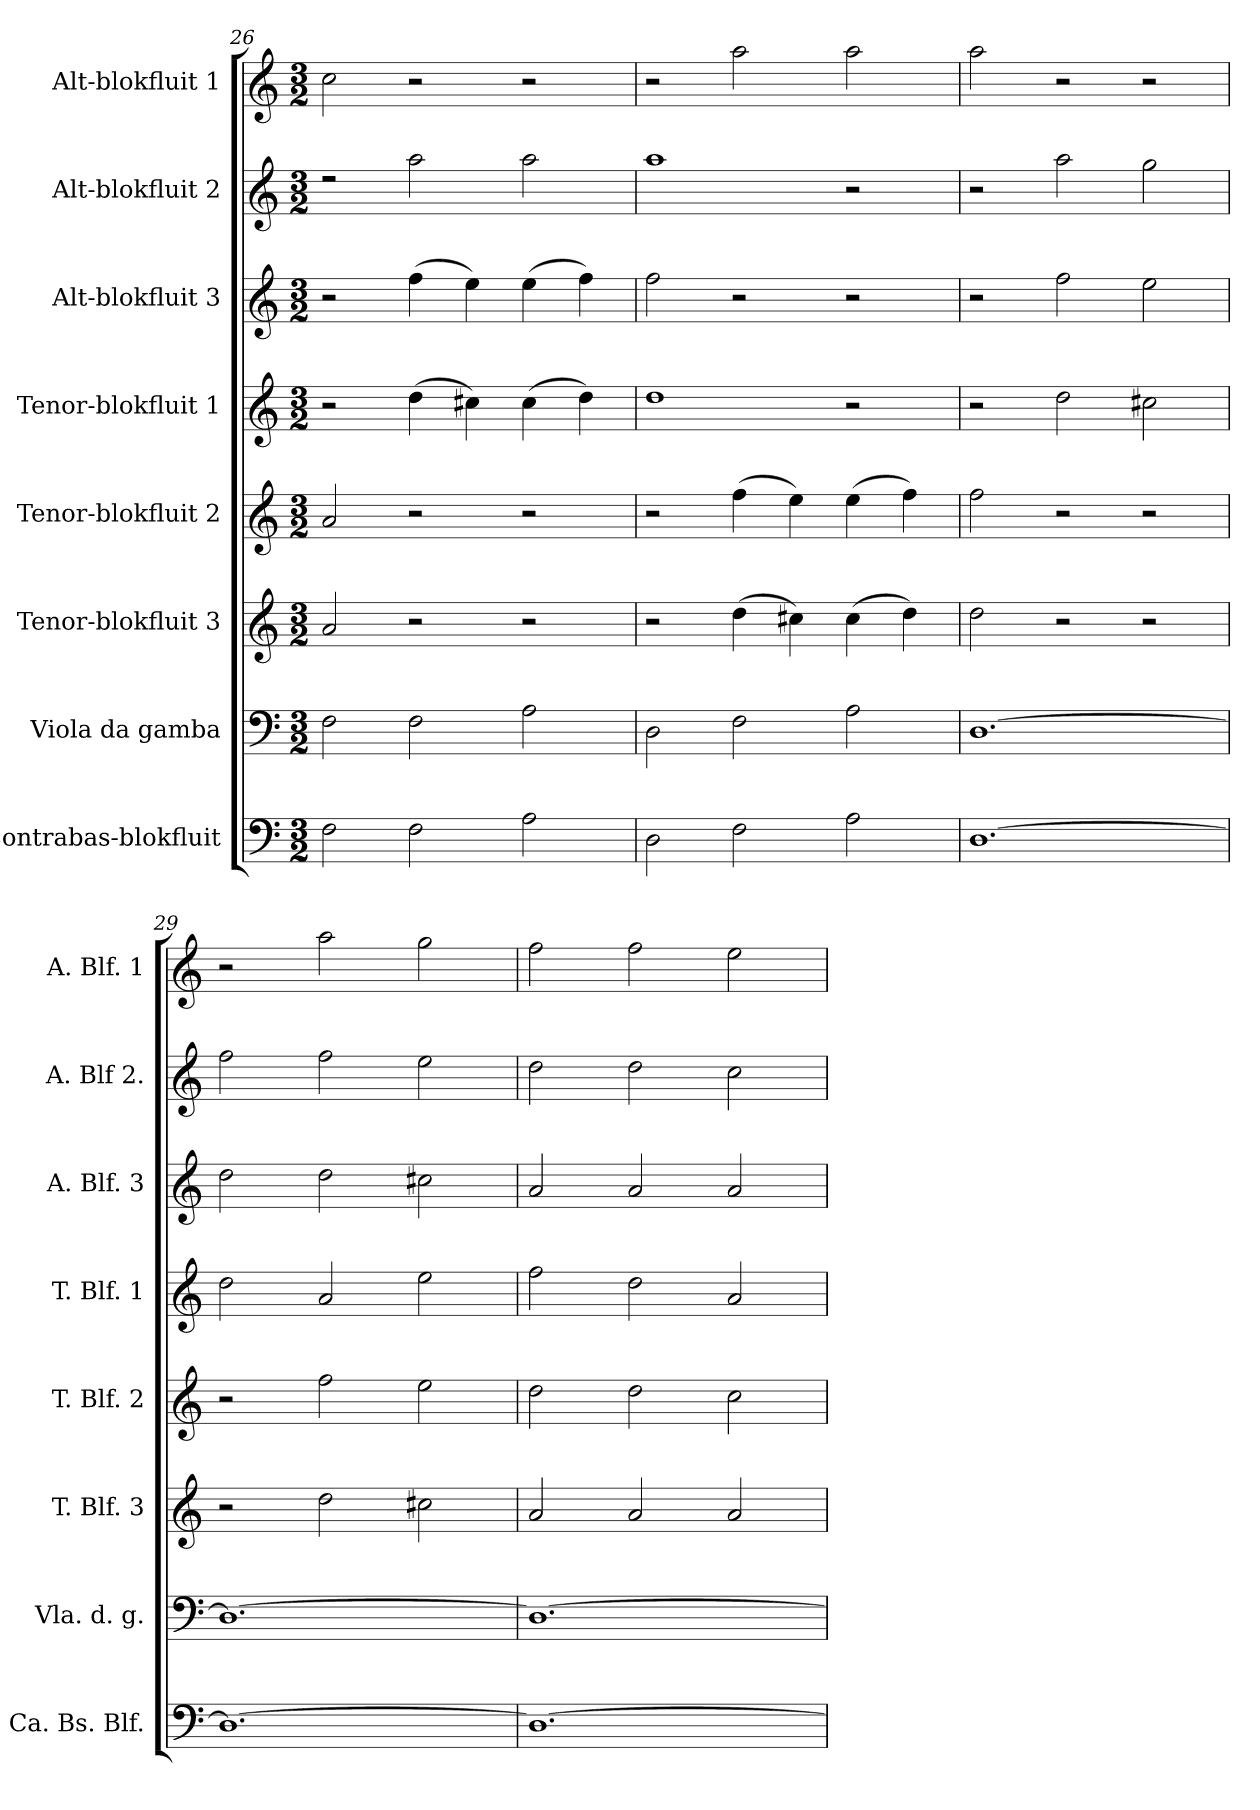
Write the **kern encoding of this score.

**kern	**kern	**kern	**kern	**kern	**kern	**kern	**kern
*part8	*part7	*part6	*part5	*part4	*part3	*part2	*part1
*staff8	*staff7	*staff6	*staff5	*staff4	*staff3	*staff2	*staff1
*I"Contrabas-blokfluit	*I"Viola da gamba	*I"Tenor-blokfluit 3	*I"Tenor-blokfluit 2	*I"Tenor-blokfluit 1	*I"Alt-blokfluit 3	*I"Alt-blokfluit 2	*I"Alt-blokfluit 1
*I'Ca. Bs. Blf.	*I'Vla. d. g.	*I'T. Blf. 3	*I'T. Blf. 2	*I'T. Blf. 1	*I'A. Blf. 3	*I'A. Blf 2.	*I'A. Blf. 1
*clefF4	*clefF4	*clefG2	*clefG2	*clefG2	*clefG2	*clefG2	*clefG2
*k[]	*k[]	*k[]	*k[]	*k[]	*k[]	*k[]	*k[]
*M3/2	*M3/2	*M3/2	*M3/2	*M3/2	*M3/2	*M3/2	*M3/2
=26	=26	=26	=26	=26	=26	=26	=26
2F\	2F\	2a/	2a/	2r	2r	2rdd	2cc\
2F\	2F\	2r	2r	(>4dd\	(>4ff\	2aa\	2r
.	.	.	.	4cc#X\)	4ee\)	.	.
2A\	2A\	2r	2r	(>4cc#\	(>4ee\	2aa\	2r
.	.	.	.	4dd\)	4ff\)	.	.
=27	=27	=27	=27	=27	=27	=27	=27
2D\	2D\	2r	2r	1dd	2ff\	1aa	2r
2F\	2F\	(>4dd\	(>4ff\	.	2r	.	2aa\
.	.	4cc#X\)	4ee\)	.	.	.	.
2A\	2A\	(>4cc#\	(>4ee\	2r	2r	2r	2aa\
.	.	4dd\)	4ff\)	.	.	.	.
!!LO:PB:g=z
=28	=28	=28	=28	=28	=28	=28	=28
[1.D	[1.D	2dd\	2ff\	2r	2r	2r	2aa\
.	.	2r	2r	2dd\	2ff\	2aa\	2r
.	.	2r	2r	2cc#X\	2ee\	2gg\	2r
=29	=29	=29	=29	=29	=29	=29	=29
1.D_	1.D_	2r	2r	2dd\	2dd\	2ff\	2r
.	.	2dd\	2ff\	2a/	2dd\	2ff\	2aa\
.	.	2cc#X\	2ee\	2ee\	2cc#X\	2ee\	2gg\
=30	=30	=30	=30	=30	=30	=30	=30
1.D_	1.D_	2a/	2dd\	2ff\	2a/	2dd\	2ff\
.	.	2a/	2dd\	2dd\	2a/	2dd\	2ff\
.	.	2a/	2cc\	2a/	2a/	2cc\	2ee\
=	=	=	=	=	=	=	=
*-	*-	*-	*-	*-	*-	*-	*-
